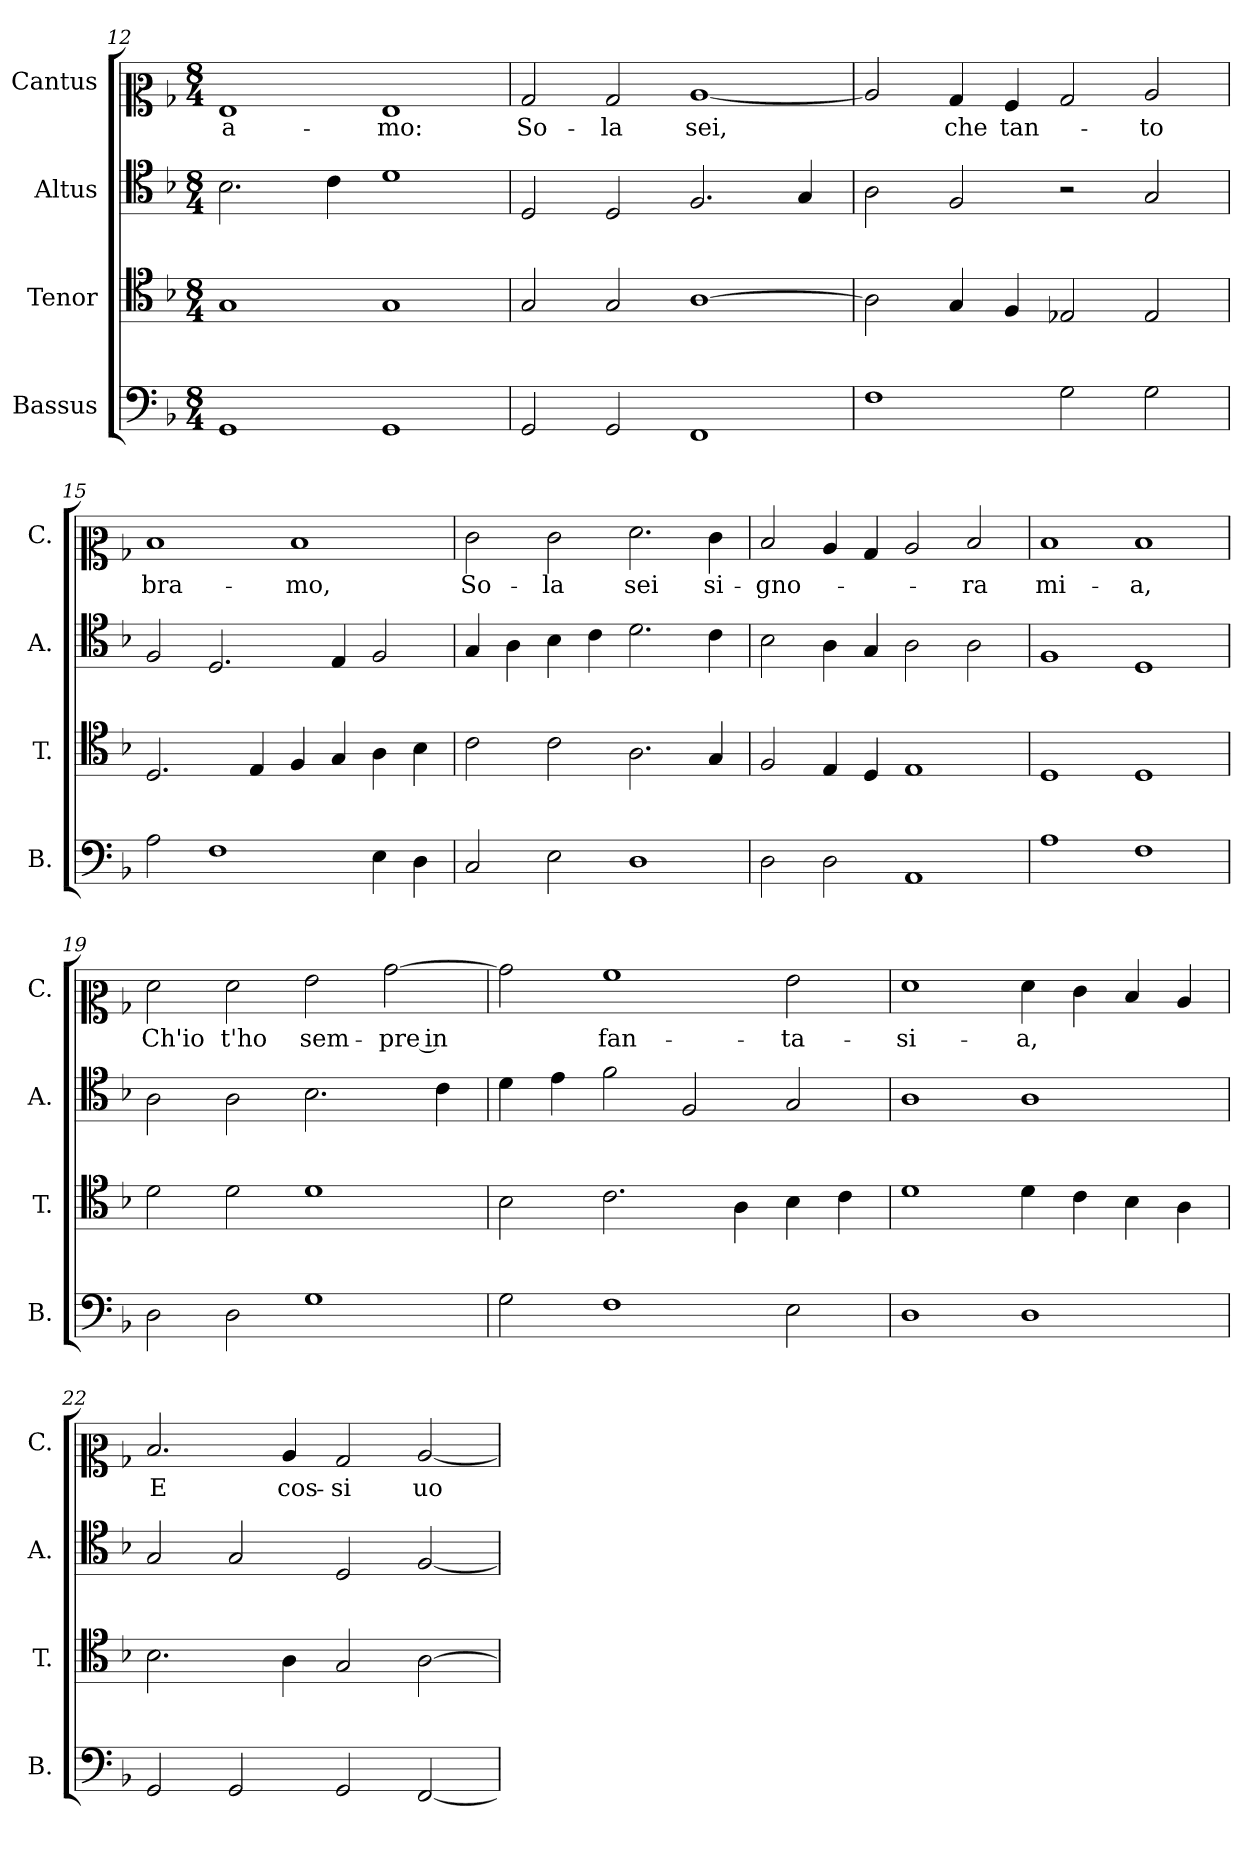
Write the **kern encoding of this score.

**kern	**kern	**kern	**kern	**text
*part4	*part3	*part2	*part1	*part1
*staff4	*staff3	*staff2	*staff1	*staff1
*I"Bassus	*I"Tenor	*I"Altus	*I"Cantus	*
*I'B.	*I'T.	*I'A.	*I'C.	*
*clefF4	*clefC4	*clefC4	*clefC2	*
*k[b-]	*k[b-]	*k[b-]	*k[b-]	*
*M8/4	*M8/4	*M8/4	*M8/4	*
=12	=12	=12	=12	=12
!	!	!	!	!LO:LY:b
1GG	1G	2.B-\	1G	a-
.	.	4c\	.	.
!	!	!	!	!LO:LY:b
1GG	1G	1d	1G	-mo:
=13	=13	=13	=13	=13
!	!	!	!	!LO:LY:b
2GG/	2G/	2D/	2B-/	So-
!	!	!	!	!LO:LY:b
2GG/	2G/	2D/	2B-/	-la
!	!	!	!	!LO:LY:b
1FF	[1A	2.F/	[1c	sei,
.	.	4G/	.	.
=14	=14	=14	=14	=14
1F	2A\]	2A\	2c/]	.
!	!	!	!	!LO:LY:b
.	4G/	2F/	4B-/	che
!	!	!	!	!LO:LY:b
.	4F/	.	4A/	tan-
2G\	2E-X/	2r	2B-/	.
!	!	!	!	!LO:LY:b
2G\	2E-/	2G/	2c/	-to
!!LO:LB:g=z
=15	=15	=15	=15	=15
!	!	!	!	!LO:LY:b
2A\	2.D/	2F/	1d	bra-
1F	.	2.D/	.	.
.	4E/	.	.	.
!	!	!	!	!LO:LY:b
.	4F/	.	1d	-mo,
.	4G/	4E/	.	.
4E\	4A\	2F/	.	.
4D\	4B-\	.	.	.
=16	=16	=16	=16	=16
!	!	!	!	!LO:LY:b
2C/	2c\	4G/	2e\	So-
.	.	4A\	.	.
!	!	!	!	!LO:LY:b
2E\	2c\	4B-\	2e\	-la
.	.	4c\	.	.
!	!	!	!	!LO:LY:b
1D	2.A\	2.d\	2.f\	sei
!	!	!	!	!LO:LY:b
.	4G/	4c\	4e\	si-
=17	=17	=17	=17	=17
!	!	!	!	!LO:LY:b
2D\	2F/	2B-\	2d/	-gno-
2D\	4E/	4A\	4c/	.
.	4D/	4G/	4B-/	.
1AA	1E	2A\	2c/	.
!	!	!	!	!LO:LY:b
.	.	2A\	2d/	-ra
=18	=18	=18	=18	=18
!	!	!	!	!LO:LY:b
1A	1D	1F	1d	mi-
!	!	!	!	!LO:LY:b
1F	1D	1D	1d	-a,
=19	=19	=19	=19	=19
!	!	!	!	!LO:LY:b
2D\	2d\	2A\	2f\	Ch'io
!	!	!	!	!LO:LY:b
2D\	2d\	2A\	2f\	t'ho
!	!	!	!	!LO:LY:b
1G	1d	2.B-\	2g\	sem-
!	!	!	!	!LO:LY:b
.	.	.	[2b-\	-pre in
.	.	4c\	.	.
!!LO:LB:g=z
=20	=20	=20	=20	=20
2G\	2B-\	4d\	2b-\]	.
.	.	4e\	.	.
!	!	!	!	!LO:LY:b
1F	2.c\	2f\	1a	fan-
.	.	2F/	.	.
.	4A\	.	.	.
!	!	!	!	!LO:LY:b
2E\	4B-\	2G/	2g\	-ta-
.	4c\	.	.	.
=21	=21	=21	=21	=21
!	!	!	!	!LO:LY:b
1D	1d	1A	1f	-si-
!	!	!	!	!LO:LY:b
1D	4d\	1A	4f\	-a,
.	4c\	.	4e\	.
.	4B-\	.	4d/	.
.	4A\	.	4c/	.
=22	=22	=22	=22	=22
!	!	!	!	!LO:LY:b
2GG/	2.B-\	2G/	2.d/	E
2GG/	.	2G/	.	.
!	!	!	!	!LO:LY:b
.	4A\	.	4c/	cos-
!	!	!	!	!LO:LY:b
2GG/	2G/	2D/	2B-/	-si
!	!	!	!	!LO:LY:b
[2FF/	[2A\	[2F/	[2c/	uo-
=	=	=	=	=
*-	*-	*-	*-	*-
